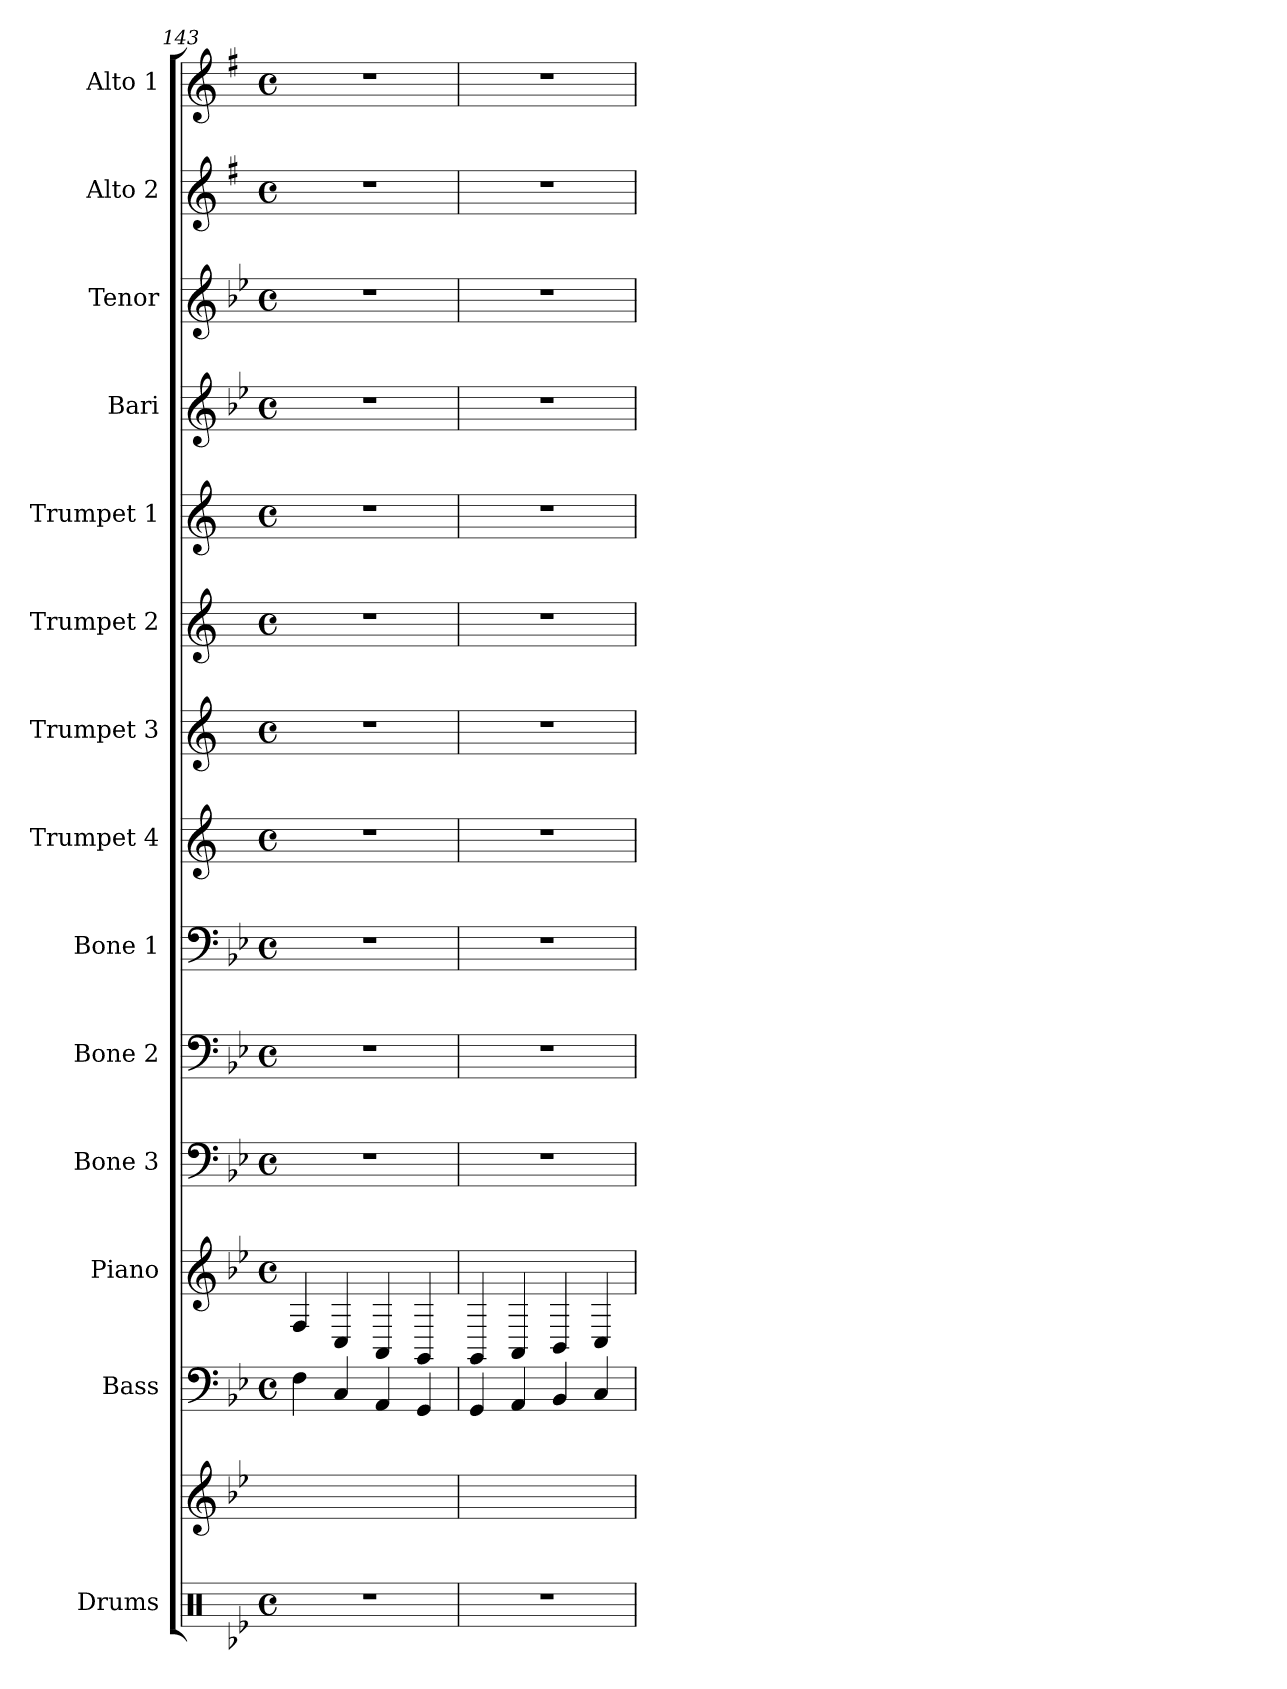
**kern	**kern	**kern	**kern	**kern	**kern	**kern	**kern	**kern	**kern	**kern	**kern	**kern	**kern	**kern
*part15	*part14	*part13	*part12	*part11	*part10	*part9	*part8	*part7	*part6	*part5	*part4	*part3	*part2	*part1
*staff15	*staff14	*staff13	*staff12	*staff11	*staff10	*staff9	*staff8	*staff7	*staff6	*staff5	*staff4	*staff3	*staff2	*staff1
*I"Drums	*	*I"Bass	*I"Piano	*I"Bone 3	*I"Bone 2	*I"Bone 1	*I"Trumpet 4	*I"Trumpet 3	*I"Trumpet 2	*I"Trumpet 1	*I"Bari	*I"Tenor	*I"Alto 2	*I"Alto 1
*	*	*	*	*	*	*	*I'Tpt	*	*I'Tpt	*I'Tpt	*	*	*	*
*clefX	*clefG2	*clefF4	*clefG2	*clefF4	*clefF4	*clefF4	*clefG2	*clefG2	*clefG2	*clefG2	*clefG2	*clefG2	*clefG2	*clefG2
*	*	*ITrd7c12	*ITrd8c14	*	*	*	*ITrd1c2	*ITrd1c2	*ITrd1c2	*ITrd1c2	*ITrd12c21	*ITrd8c14	*ITrd5c9	*ITrd5c9
*k[b-e-]	*k[b-e-]	*k[b-e-]	*k[b-e-]	*k[b-e-]	*k[b-e-]	*k[b-e-]	*k[b-e-]	*k[b-e-]	*k[b-e-]	*k[b-e-]	*k[b-e-]	*k[b-e-]	*k[b-e-]	*k[b-e-]
*B-:	*B-:	*B-:	*B-:	*B-:	*B-:	*B-:	*B-:	*B-:	*B-:	*B-:	*B-:	*B-:	*B-:	*B-:
*M4/4	*	*M4/4	*M4/4	*M4/4	*M4/4	*M4/4	*M4/4	*M4/4	*M4/4	*M4/4	*M4/4	*M4/4	*M4/4	*M4/4
*met(c)	*	*met(c)	*met(c)	*met(c)	*met(c)	*met(c)	*met(c)	*met(c)	*met(c)	*met(c)	*met(c)	*met(c)	*met(c)	*met(c)
=143	=143	=143	=143	=143	=143	=143	=143	=143	=143	=143	=143	=143	=143	=143
1r	1ryy	4FF\	4FF/	1r	1r	1r	1r	1r	1r	1r	1r	1r	1r	1r
.	.	4CC/	4CC/	.	.	.	.	.	.	.	.	.	.	.
.	.	4AAA/	4AAA/	.	.	.	.	.	.	.	.	.	.	.
.	.	4GGG/	4GGG/	.	.	.	.	.	.	.	.	.	.	.
=144	=144	=144	=144	=144	=144	=144	=144	=144	=144	=144	=144	=144	=144	=144
1r	1ryy	4GGG/	4GGG/	1r	1r	1r	1r	1r	1r	1r	1r	1r	1r	1r
.	.	4AAA/	4AAA/	.	.	.	.	.	.	.	.	.	.	.
.	.	4BBB-/	4BBB-/	.	.	.	.	.	.	.	.	.	.	.
.	.	4CC/	4CC/	.	.	.	.	.	.	.	.	.	.	.
=	=	=	=	=	=	=	=	=	=	=	=	=	=	=
*-	*-	*-	*-	*-	*-	*-	*-	*-	*-	*-	*-	*-	*-	*-
